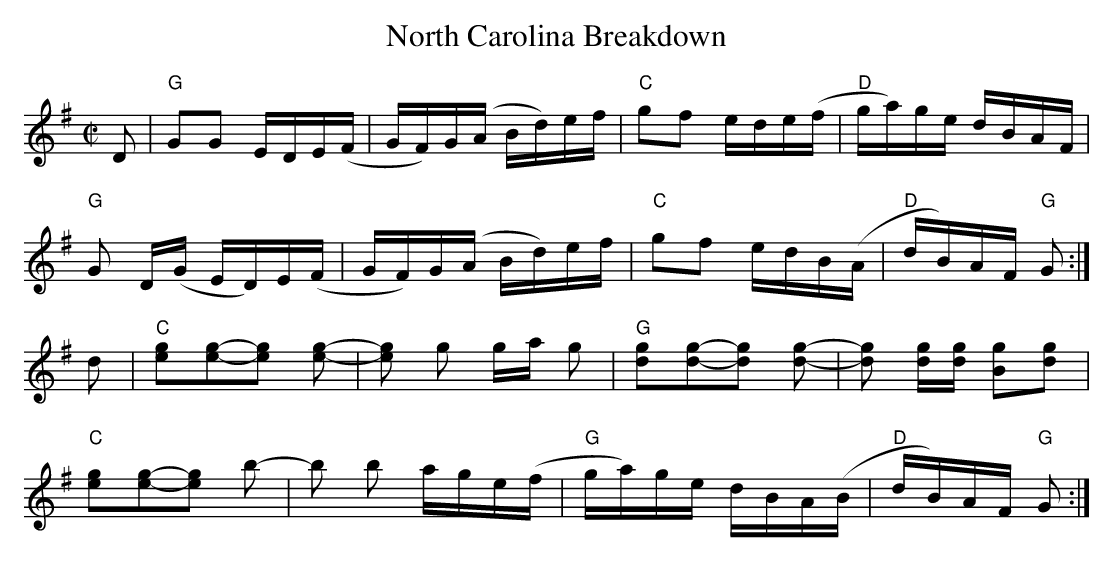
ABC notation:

X:1
T:North Carolina Breakdown
M:C|
L:1/8
K:G
C:Arthur L. Smith
D|"G"GG E/D/E/(F/|G/F/)G/(A/ B/d/)e/f/|"C"gf e/d/e/(f/|"D"g/a/)g/e/ d/B/A/F/|!
"G"G D/(G/ E/D/)E/(F/|G/F/)G/(A/ B/d/)e/f/|"C"gf e/d/B/(A/|"D"d/B/)A/F/ "G"G:|]!
d|"C"[eg][eg]-[eg] [eg]-|[eg] g g/a/ g|"G"[dg][dg]-[dg] [dg]-|[dg] [d/g/][d/g/] [Bg][dg]|!
"C"[eg][eg]-[eg] b-|b b a/g/e/(f/|"G"g/a/)g/e/ d/B/A/(B/|"D"d/B/)A/F/ "G"G:|]!
